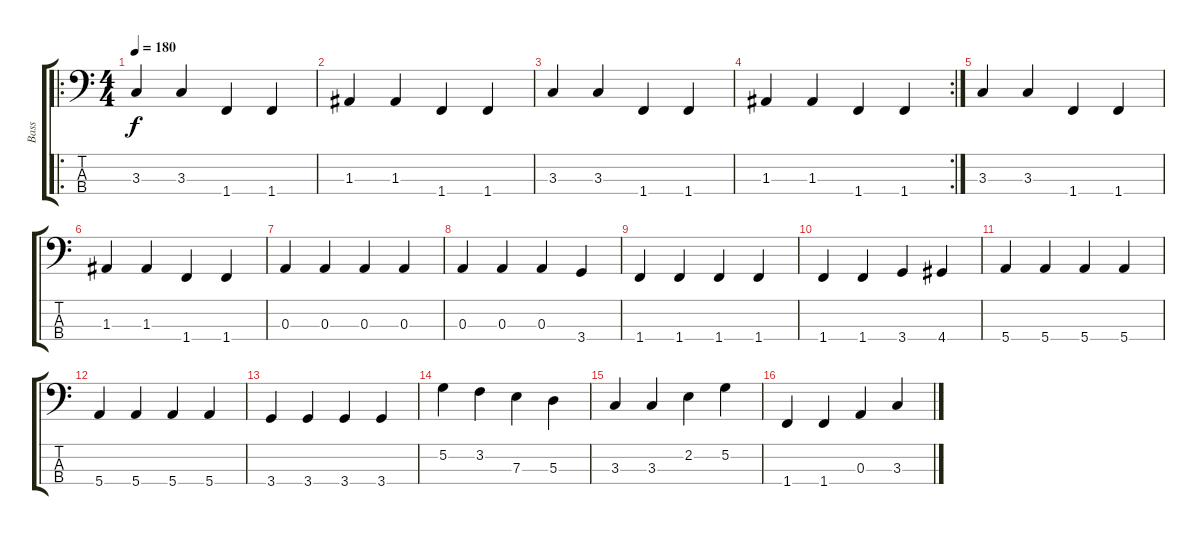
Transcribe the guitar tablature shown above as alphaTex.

\track ("Bass" "Bass") {instrument electricbasspick}
\staff {score tabs}
\tuning (G2 D2 A1 E1) {hide}
\ro
\ts (4 4)
\tempo 180
\clef f4
\ks c
3.3.4{dy f} 3.3.4 1.4.4 1.4.4 |
1.3.4 1.3.4 1.4.4 1.4.4 |
3.3.4 3.3.4 1.4.4 1.4.4 |
\rc 2
1.3.4 1.3.4 1.4.4 1.4.4 |
3.3.4 3.3.4 1.4.4 1.4.4 |
1.3.4 1.3.4 1.4.4 1.4.4 |
0.3.4 0.3.4 0.3.4 0.3.4 |
0.3.4 0.3.4 0.3.4 3.4.4 |
1.4.4 1.4.4 1.4.4 1.4.4 |
1.4.4 1.4.4 3.4.4 4.4.4 |
5.4.4 5.4.4 5.4.4 5.4.4 |
5.4.4 5.4.4 5.4.4 5.4.4 |
3.4.4 3.4.4 3.4.4 3.4.4 |
5.2.4 3.2.4 7.3.4 5.3.4 |
3.3.4 3.3.4 2.2.4 5.2.4 |
1.4.4 1.4.4 0.3.4 3.3.4
